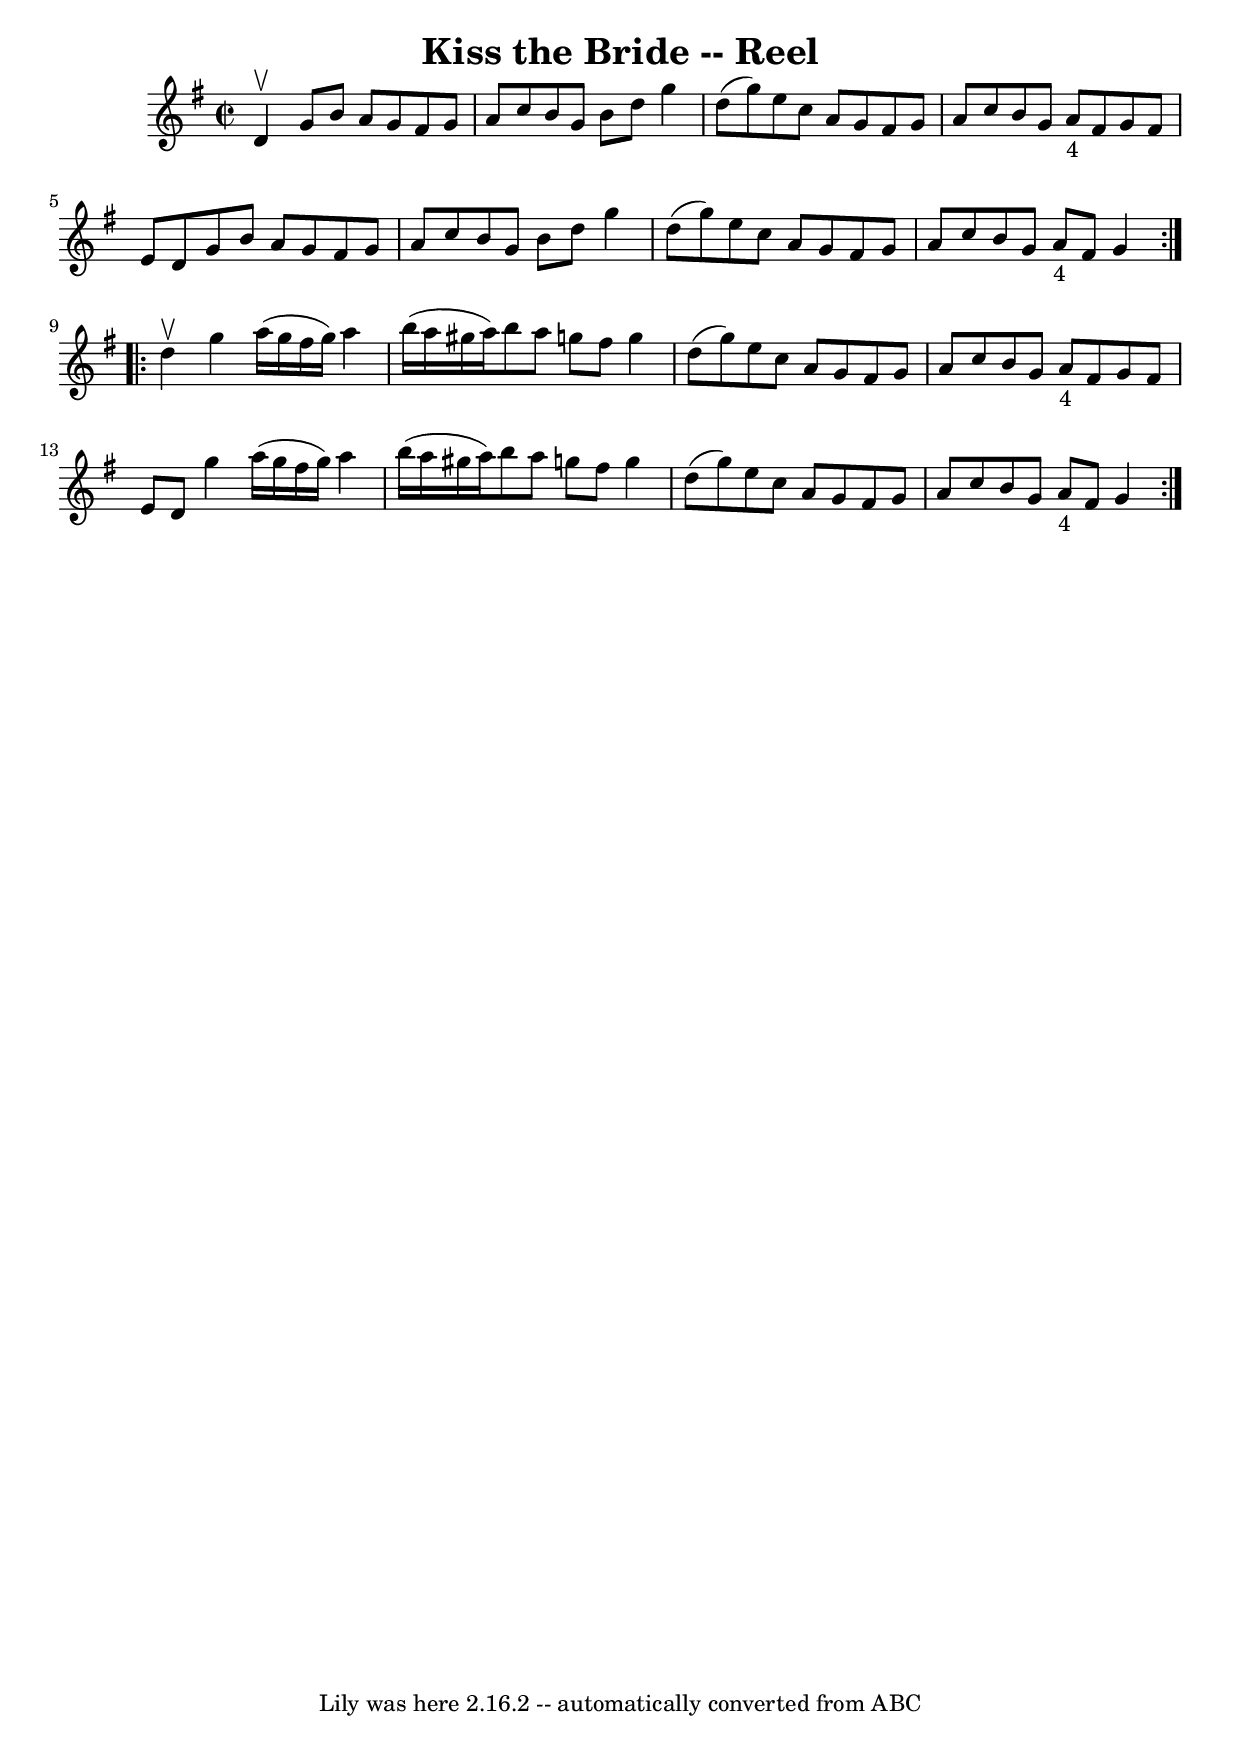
\version "2.16.2"
\include "Mammoth.ily"
\header {
	%% book = "Ryan's Mammoth Collection"
	crossRefNumber = "1"
	footnotes = "\\\\143"
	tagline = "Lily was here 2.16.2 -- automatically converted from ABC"
	title = "Kiss the Bride -- Reel"
}
voicedefault =  {


\repeat volta 2 {
\override Staff.TimeSignature #'style = #'C
 \time 2/2 
\key g \major d'4^\upbow |
 g'8 b'8 a'8 g'8    
fis'8 g'8 a'8 c''8    |
 b'8 g'8 b'8 d''8 g''4    
d''8 (g''8)   |
 e''8 c''8 a'8 g'8 fis'8 g'8    
a'8 c''8    |
 b'8 g'8 a'8_"4" fis'8 g'8 fis'8 e'8 
 d'8    |
 g'8 b'8 a'8 g'8 fis'8 g'8 a'8 c''8  
  |
 b'8 g'8 b'8 d''8 g''4 d''8 (g''8)   |
  
 e''8 c''8 a'8 g'8 fis'8 g'8 a'8 c''8    |
 b'8    
g'8 a'8_"4" fis'8 g'4    } \repeat volta 2 { d''4^\upbow |
 
 g''4 a''16 (g''16 fis''16 g''16) a''4 b''16 (a''16   
 gis''16 a''16)   |
 b''8 a''8 g''8 fis''8 g''4    
d''8 (g''8)   |
 e''8 c''8 a'8 g'8 fis'8 g'8    
a'8 c''8    |
 b'8 g'8 a'8_"4" fis'8 g'8 fis'8 e'8 
 d'8    |
 g''4 a''16 (g''16 fis''16 g''16) a''4   
 b''16 (a''16 gis''16 a''16)   |
 b''8 a''8 g''8    
fis''8 g''4 d''8 (g''8)   |
 e''8 c''8 a'8 g'8    
fis'8 g'8 a'8 c''8    |
 b'8 g'8 a'8_"4" fis'8 g'4 
   }   
}

\score{
    <<

	\context Staff="default"
	{
	    \voicedefault 
	}

    >>
	\layout {
	}
	\midi {}
}
